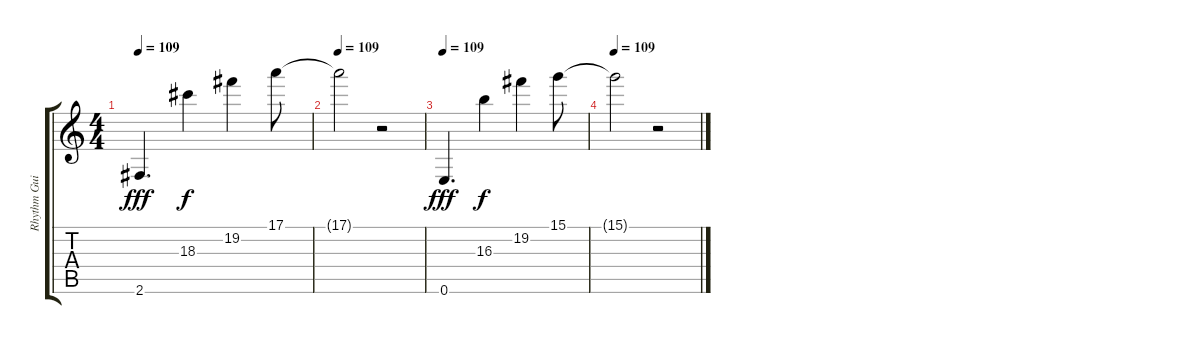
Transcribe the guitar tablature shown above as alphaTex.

\track ("Rhythm Guitar" "Rhythm Gui") {instrument distortionguitar}
\staff {score tabs}
\tuning (E4 B3 G3 D3 A2 E2) {hide}
\ts (4 4)
\tempo 109
\clef g2
\ks c
2.6.4{d dy fff} 18.3.4{dy f} 19.2.4 17.1.8 |
\tempo 109
17.1{t}.2 r.2 |
\tempo 109
0.6.4{d dy fff} 16.3.4{dy f} 19.2.4 15.1.8 |
\tempo 109
15.1{t}.2 r.2
